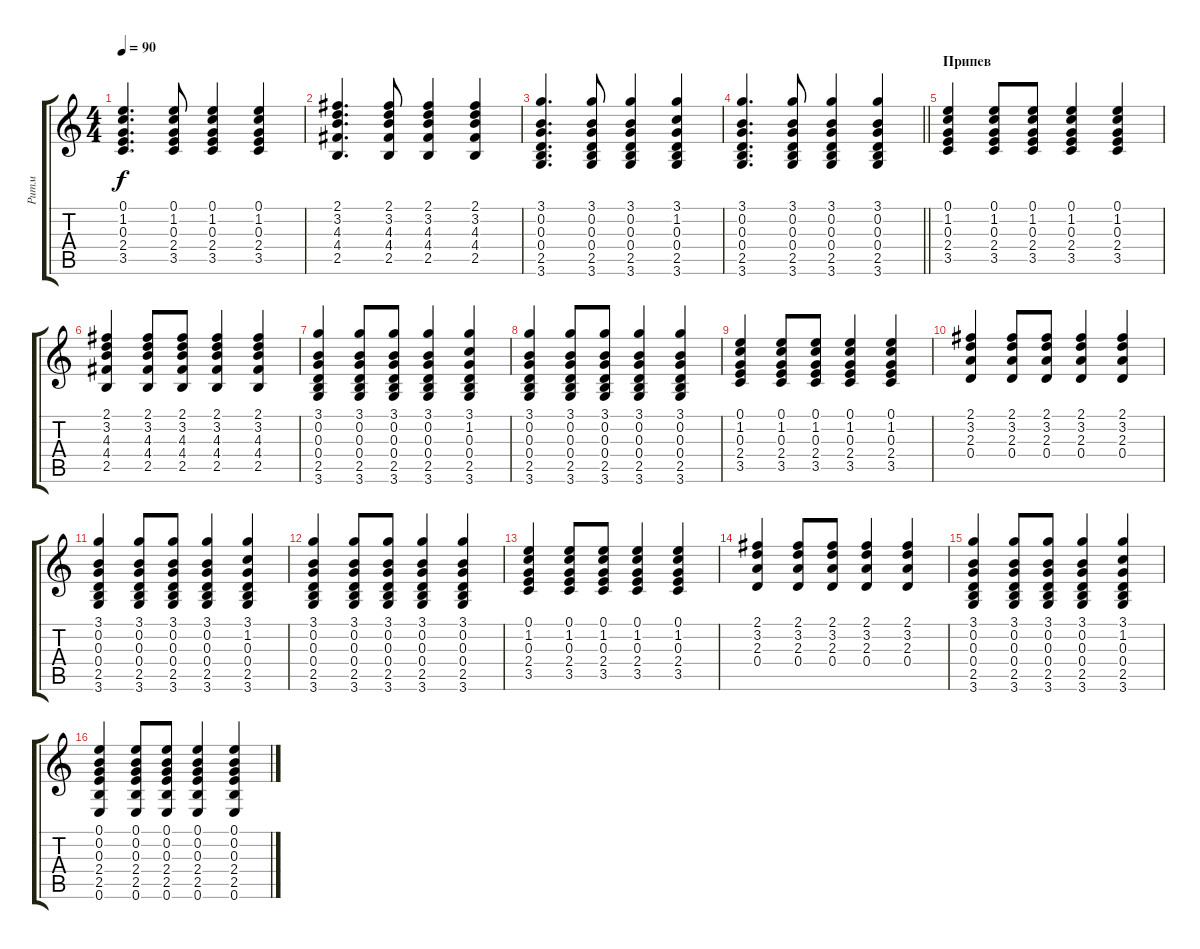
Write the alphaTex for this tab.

\track ("Ритм" "Ритм") {instrument acousticguitarsteel}
\staff {score tabs}
\tuning (E4 B3 G3 D3 A2 E2) {hide}
\ts (4 4)
\tempo 90
\clef g2
\ks c
(0.1 1.2 0.3 2.4 3.5).4{d dy f} (0.1 1.2 0.3 2.4 3.5).8 (0.1 1.2 0.3 2.4 3.5).4 (0.1 1.2 0.3 2.4 3.5).4 |
(2.1 3.2 4.3 4.4 2.5).4{d} (2.1 3.2 4.3 4.4 2.5).8 (2.1 3.2 4.3 4.4 2.5).4 (2.1 3.2 4.3 4.4 2.5).4 |
(3.1 0.2 0.3 0.4 2.5 3.6).4{d} (3.1 0.2 0.3 0.4 2.5 3.6).8 (3.1 0.2 0.3 0.4 2.5 3.6).4 (3.1 1.2 0.3 0.4 2.5 3.6).4 |
\barLineRight lightlight
(3.1 0.2 0.3 0.4 2.5 3.6).4{d} (3.1 0.2 0.3 0.4 2.5 3.6).8 (3.1 0.2 0.3 0.4 2.5 3.6).4 (3.1 0.2 0.3 0.4 2.5 3.6).4 |
\section ("" "Припев")
(0.1 1.2 0.3 2.4 3.5).4 (0.1 1.2 0.3 2.4 3.5).8 (0.1 1.2 0.3 2.4 3.5).8 (0.1 1.2 0.3 2.4 3.5).4 (0.1 1.2 0.3 2.4 3.5).4 |
(2.1 3.2 4.3 4.4 2.5).4 (2.1 3.2 4.3 4.4 2.5).8 (2.1 3.2 4.3 4.4 2.5).8 (2.1 3.2 4.3 4.4 2.5).4 (2.1 3.2 4.3 4.4 2.5).4 |
(3.1 0.2 0.3 0.4 2.5 3.6).4 (3.1 0.2 0.3 0.4 2.5 3.6).8 (3.1 0.2 0.3 0.4 2.5 3.6).8 (3.1 0.2 0.3 0.4 2.5 3.6).4 (3.1 1.2 0.3 0.4 2.5 3.6).4 |
(3.1 0.2 0.3 0.4 2.5 3.6).4 (3.1 0.2 0.3 0.4 2.5 3.6).8 (3.1 0.2 0.3 0.4 2.5 3.6).8 (3.1 0.2 0.3 0.4 2.5 3.6).4 (3.1 0.2 0.3 0.4 2.5 3.6).4 |
(0.1 1.2 0.3 2.4 3.5).4 (0.1 1.2 0.3 2.4 3.5).8 (0.1 1.2 0.3 2.4 3.5).8 (0.1 1.2 0.3 2.4 3.5).4 (0.1 1.2 0.3 2.4 3.5).4 |
(2.1 3.2 2.3 0.4).4 (2.1 3.2 2.3 0.4).8 (2.1 3.2 2.3 0.4).8 (2.1 3.2 2.3 0.4).4 (2.1 3.2 2.3 0.4).4 |
(3.1 0.2 0.3 0.4 2.5 3.6).4 (3.1 0.2 0.3 0.4 2.5 3.6).8 (3.1 0.2 0.3 0.4 2.5 3.6).8 (3.1 0.2 0.3 0.4 2.5 3.6).4 (3.1 1.2 0.3 0.4 2.5 3.6).4 |
(3.1 0.2 0.3 0.4 2.5 3.6).4 (3.1 0.2 0.3 0.4 2.5 3.6).8 (3.1 0.2 0.3 0.4 2.5 3.6).8 (3.1 0.2 0.3 0.4 2.5 3.6).4 (3.1 0.2 0.3 0.4 2.5 3.6).4 |
(0.1 1.2 0.3 2.4 3.5).4 (0.1 1.2 0.3 2.4 3.5).8 (0.1 1.2 0.3 2.4 3.5).8 (0.1 1.2 0.3 2.4 3.5).4 (0.1 1.2 0.3 2.4 3.5).4 |
(2.1 3.2 2.3 0.4).4 (2.1 3.2 2.3 0.4).8 (2.1 3.2 2.3 0.4).8 (2.1 3.2 2.3 0.4).4 (2.1 3.2 2.3 0.4).4 |
(3.1 0.2 0.3 0.4 2.5 3.6).4 (3.1 0.2 0.3 0.4 2.5 3.6).8 (3.1 0.2 0.3 0.4 2.5 3.6).8 (3.1 0.2 0.3 0.4 2.5 3.6).4 (3.1 1.2 0.3 0.4 2.5 3.6).4 |
(0.1 0.2 0.3 2.4 2.5 0.6).4 (0.1 0.2 0.3 2.4 2.5 0.6).8 (0.1 0.2 0.3 2.4 2.5 0.6).8 (0.1 0.2 0.3 2.4 2.5 0.6).4 (0.1 0.2 0.3 2.4 2.5 0.6).4
